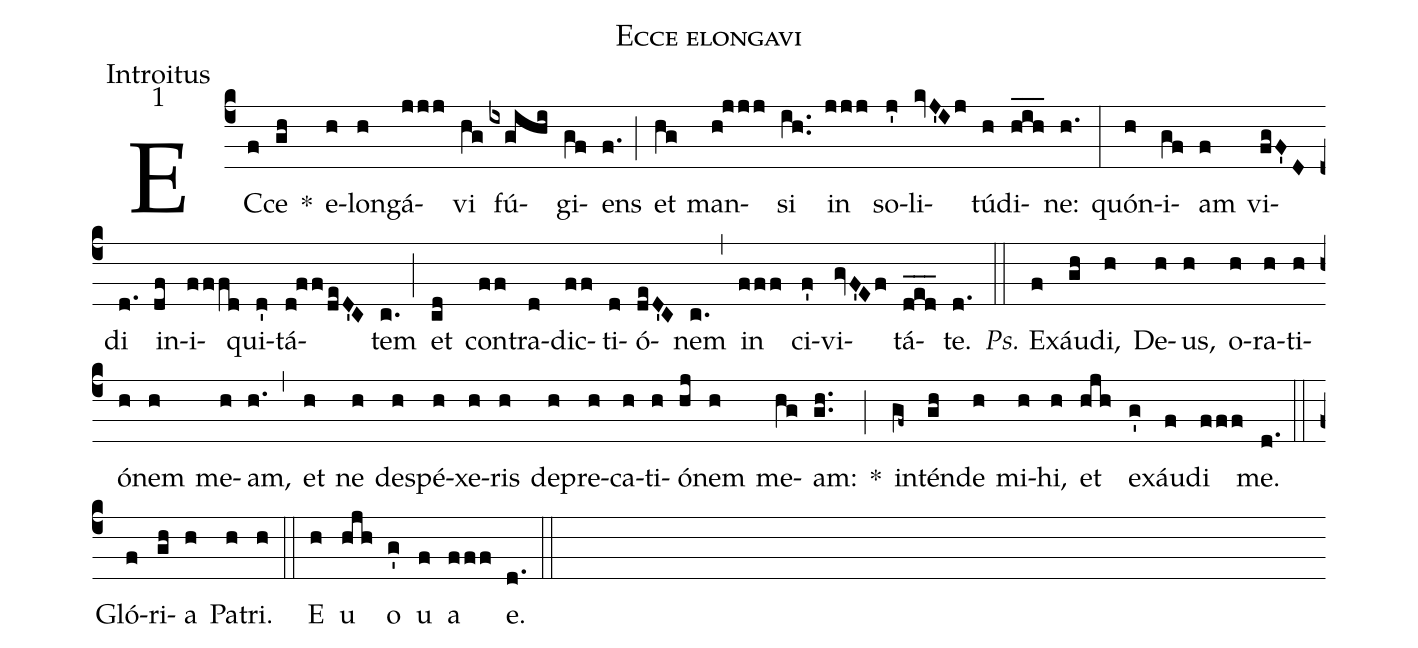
name: Ecce elongavi;
office-part: Introitus;
mode: 1;
%%
(c4) EC(f)ce(gh) *() e(h)lon(h)gá(jjj)vi(hg) fú(ixgihi)gi(gf)ens(f.) (;) et(hg) man(h!jjj)si(ih..) in(jjj) so(j')li(kvJ'Ij)tú(h)di(h_i_h_)ne:(h.) (:)
quón(h)i(gf)am(f) vi(fgF'D)di(d.) in(df)i(fffd)qui(d')tá(d!ff/deD'C)tem(c.) (;) et(cd) con(ff)tra(d)dic(ff)ti(d)ó(deD'C)nem(c.) (,) in(fff) ci(f')vi(gvF'Ef)tá(d_e_d_)te.(d.) (::)
<i>Ps.</i> Ex(f)áu(gh)di,(h) De(h)us,(h) o(h)ra(h)ti(h)ó(h)nem(h) me(h)am,(h.) (,) et(h) ne(h) de(h)spé(h)xe(h)ris(h) de(h)pre(h)ca(h)ti(h)ó(hj)nem(h) me(hg)am:(gh..) *(;)
in(gf~)tén(gh)de(h) mi(h)hi,(h) et(hjh) ex(g')áu(f)di(fff) me.(d.) (::)
Gló(f)ri(gh)a(h) Pa(h)tri.(h) (::)
<eu>E(h) u(hjh) o(g') u(f) a(fff) e.</eu>(d.) (::)
